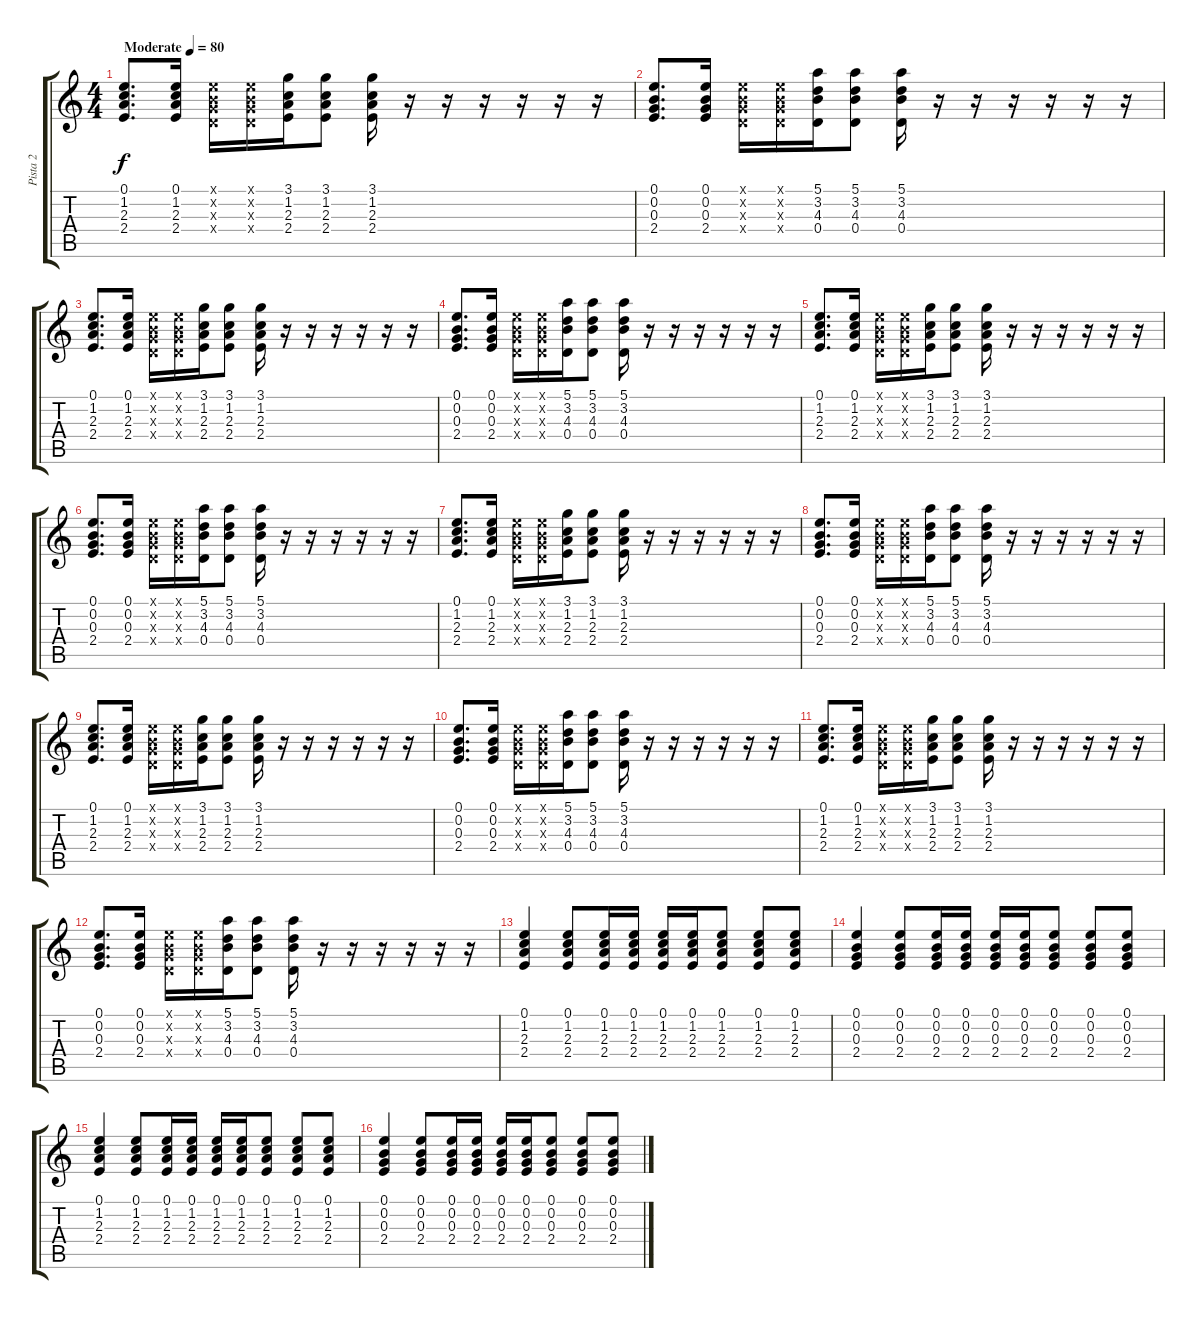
\track ("Pista 2" "Pista 2") {instrument overdrivenguitar}
\staff {score tabs}
\tuning (E4 B3 G3 D3 A2 E2) {hide}
\ts (4 4)
\tempo (80 "Moderate")
\clef g2
\ks c
(0.1 1.2 2.3 2.4).8{d dy f instrument overdrivenguitar} (0.1 1.2 2.3 2.4).16 (0.1{x} 0.2{x} 0.3{x} 0.4{x}).16 (0.1{x} 0.2{x} 0.3{x} 0.4{x}).16 (3.1 1.2 2.3 2.4).16 (3.1 1.2 2.3 2.4).8 (3.1 1.2 2.3 2.4).16 r.16 r.16 r.16 r.16 r.16 r.16 |
(0.1 0.2 0.3 2.4).8{d} (0.1 0.2 0.3 2.4).16 (0.1{x} 0.2{x} 0.3{x} 0.4{x}).16 (0.1{x} 0.2{x} 0.3{x} 0.4{x}).16 (5.1 3.2 4.3 0.4).16 (5.1 3.2 4.3 0.4).8 (5.1 3.2 4.3 0.4).16 r.16 r.16 r.16 r.16 r.16 r.16 |
(0.1 1.2 2.3 2.4).8{d} (0.1 1.2 2.3 2.4).16 (0.1{x} 0.2{x} 0.3{x} 0.4{x}).16 (0.1{x} 0.2{x} 0.3{x} 0.4{x}).16 (3.1 1.2 2.3 2.4).16 (3.1 1.2 2.3 2.4).8 (3.1 1.2 2.3 2.4).16 r.16 r.16 r.16 r.16 r.16 r.16 |
(0.1 0.2 0.3 2.4).8{d} (0.1 0.2 0.3 2.4).16 (0.1{x} 0.2{x} 0.3{x} 0.4{x}).16 (0.1{x} 0.2{x} 0.3{x} 0.4{x}).16 (5.1 3.2 4.3 0.4).16 (5.1 3.2 4.3 0.4).8 (5.1 3.2 4.3 0.4).16 r.16 r.16 r.16 r.16 r.16 r.16 |
(0.1 1.2 2.3 2.4).8{d} (0.1 1.2 2.3 2.4).16 (0.1{x} 0.2{x} 0.3{x} 0.4{x}).16 (0.1{x} 0.2{x} 0.3{x} 0.4{x}).16 (3.1 1.2 2.3 2.4).16 (3.1 1.2 2.3 2.4).8 (3.1 1.2 2.3 2.4).16 r.16 r.16 r.16 r.16 r.16 r.16 |
(0.1 0.2 0.3 2.4).8{d} (0.1 0.2 0.3 2.4).16 (0.1{x} 0.2{x} 0.3{x} 0.4{x}).16 (0.1{x} 0.2{x} 0.3{x} 0.4{x}).16 (5.1 3.2 4.3 0.4).16 (5.1 3.2 4.3 0.4).8 (5.1 3.2 4.3 0.4).16 r.16 r.16 r.16 r.16 r.16 r.16 |
(0.1 1.2 2.3 2.4).8{d} (0.1 1.2 2.3 2.4).16 (0.1{x} 0.2{x} 0.3{x} 0.4{x}).16 (0.1{x} 0.2{x} 0.3{x} 0.4{x}).16 (3.1 1.2 2.3 2.4).16 (3.1 1.2 2.3 2.4).8 (3.1 1.2 2.3 2.4).16 r.16 r.16 r.16 r.16 r.16 r.16 |
(0.1 0.2 0.3 2.4).8{d} (0.1 0.2 0.3 2.4).16 (0.1{x} 0.2{x} 0.3{x} 0.4{x}).16 (0.1{x} 0.2{x} 0.3{x} 0.4{x}).16 (5.1 3.2 4.3 0.4).16 (5.1 3.2 4.3 0.4).8 (5.1 3.2 4.3 0.4).16 r.16 r.16 r.16 r.16 r.16 r.16 |
(0.1 1.2 2.3 2.4).8{d} (0.1 1.2 2.3 2.4).16 (0.1{x} 0.2{x} 0.3{x} 0.4{x}).16 (0.1{x} 0.2{x} 0.3{x} 0.4{x}).16 (3.1 1.2 2.3 2.4).16 (3.1 1.2 2.3 2.4).8 (3.1 1.2 2.3 2.4).16 r.16 r.16 r.16 r.16 r.16 r.16 |
(0.1 0.2 0.3 2.4).8{d} (0.1 0.2 0.3 2.4).16 (0.1{x} 0.2{x} 0.3{x} 0.4{x}).16 (0.1{x} 0.2{x} 0.3{x} 0.4{x}).16 (5.1 3.2 4.3 0.4).16 (5.1 3.2 4.3 0.4).8 (5.1 3.2 4.3 0.4).16 r.16 r.16 r.16 r.16 r.16 r.16 |
(0.1 1.2 2.3 2.4).8{d} (0.1 1.2 2.3 2.4).16 (0.1{x} 0.2{x} 0.3{x} 0.4{x}).16 (0.1{x} 0.2{x} 0.3{x} 0.4{x}).16 (3.1 1.2 2.3 2.4).16 (3.1 1.2 2.3 2.4).8 (3.1 1.2 2.3 2.4).16 r.16 r.16 r.16 r.16 r.16 r.16 |
(0.1 0.2 0.3 2.4).8{d} (0.1 0.2 0.3 2.4).16 (0.1{x} 0.2{x} 0.3{x} 0.4{x}).16 (0.1{x} 0.2{x} 0.3{x} 0.4{x}).16 (5.1 3.2 4.3 0.4).16 (5.1 3.2 4.3 0.4).8 (5.1 3.2 4.3 0.4).16 r.16 r.16 r.16 r.16 r.16 r.16 |
(0.1 1.2 2.3 2.4).4 (0.1 1.2 2.3 2.4).8 (0.1 1.2 2.3 2.4).16 (0.1 1.2 2.3 2.4).16 (0.1 1.2 2.3 2.4).16 (0.1 1.2 2.3 2.4).16 (0.1 1.2 2.3 2.4).8 (0.1 1.2 2.3 2.4).8 (0.1 1.2 2.3 2.4).8 |
(0.1 0.2 0.3 2.4).4 (0.1 0.2 0.3 2.4).8 (0.1 0.2 0.3 2.4).16 (0.1 0.2 0.3 2.4).16 (0.1 0.2 0.3 2.4).16 (0.1 0.2 0.3 2.4).16 (0.1 0.2 0.3 2.4).8 (0.1 0.2 0.3 2.4).8 (0.1 0.2 0.3 2.4).8 |
(0.1 1.2 2.3 2.4).4 (0.1 1.2 2.3 2.4).8 (0.1 1.2 2.3 2.4).16 (0.1 1.2 2.3 2.4).16 (0.1 1.2 2.3 2.4).16 (0.1 1.2 2.3 2.4).16 (0.1 1.2 2.3 2.4).8 (0.1 1.2 2.3 2.4).8 (0.1 1.2 2.3 2.4).8 |
(0.1 0.2 0.3 2.4).4 (0.1 0.2 0.3 2.4).8 (0.1 0.2 0.3 2.4).16 (0.1 0.2 0.3 2.4).16 (0.1 0.2 0.3 2.4).16 (0.1 0.2 0.3 2.4).16 (0.1 0.2 0.3 2.4).8 (0.1 0.2 0.3 2.4).8 (0.1 0.2 0.3 2.4).8
